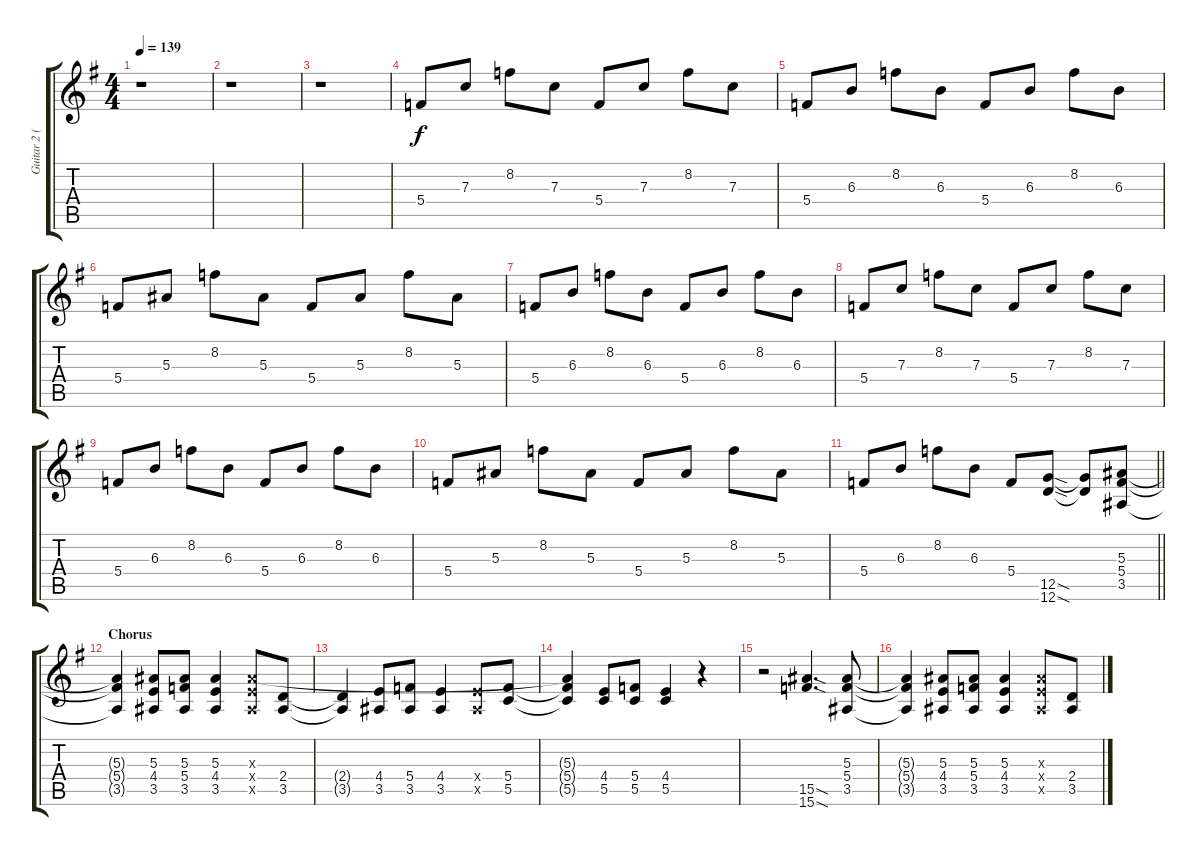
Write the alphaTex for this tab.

\track ("Guitar 2 (rhythm - right)" "Guitar 2 (") {instrument electricguitarclean}
\staff {score tabs}
\tuning (D4 A3 F3 C3 G2 D2) {hide}
\ts (4 4)
\tempo 139
\clef g2
\ks eminor
r.1{dy f} |
r.1 |
r.1 |
5.4.8{volume 10} 7.3.8 8.2.8 7.3.8 5.4.8 7.3.8 8.2.8 7.3.8 |
5.4.8 6.3.8 8.2.8 6.3.8 5.4.8 6.3.8 8.2.8 6.3.8 |
5.4.8 5.3.8 8.2.8 5.3.8 5.4.8 5.3.8 8.2.8 5.3.8 |
5.4.8 6.3.8 8.2.8 6.3.8 5.4.8 6.3.8 8.2.8 6.3.8 |
5.4.8 7.3.8 8.2.8 7.3.8 5.4.8 7.3.8 8.2.8 7.3.8 |
5.4.8 6.3.8 8.2.8 6.3.8 5.4.8 6.3.8 8.2.8 6.3.8 |
5.4.8 5.3.8 8.2.8 5.3.8 5.4.8 5.3.8 8.2.8 5.3.8 |
\barLineRight lightlight
5.4.8 6.3.8 8.2.8 6.3.8 5.4.8 (12.5{sod} 12.6{sod}).8 (12.5{t} 12.6{t}).8 (5.3 5.4 3.5).8 |
\section ("" "Chorus")
(5.3{t} 5.4{t} 3.5{t}).4 (5.3 4.4 3.5).8 (5.3 5.4 3.5).8 (5.3 4.4 3.5).4 (5.3{x} 4.4{x} 3.5{x}).8 (2.4 3.5).8 |
(2.4{t} 3.5{t}).4 (4.4 3.5).8 (5.4 3.5).8 (4.4 3.5).4 (4.4{x} 3.5{x}).8 (5.4 5.5).8 |
(5.3{t} 5.4{t} 5.5{t}).4 (4.4 5.5).8 (5.4 5.5).8 (4.4 5.5).4 r.4 |
r.2 (15.5{sod} 15.6{sod}).4{d} (5.3 5.4 3.5).8 |
(5.3{t} 5.4{t} 3.5{t}).4 (5.3 4.4 3.5).8 (5.3 5.4 3.5).8 (5.3 4.4 3.5).4 (5.3{x} 4.4{x} 3.5{x}).8 (2.4 3.5).8
